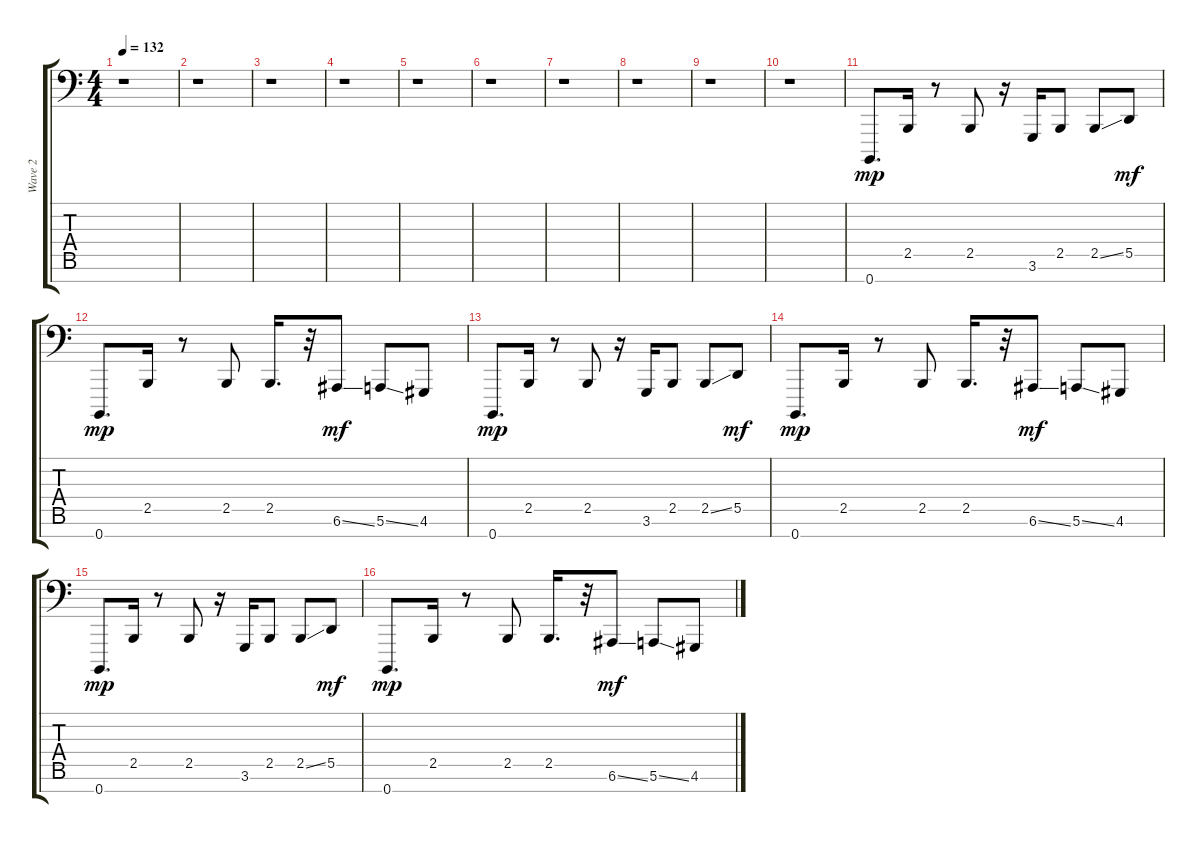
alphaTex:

\track ("Wave 2" "Wave 2") {instrument lead1square}
\staff {score tabs}
\tuning (F3 C3 G2 D2 A1 E1 B0) {hide}
\ts (4 4)
\tempo 132
\clef f4
\ks c
r.1{dy mf} |
r.1 |
r.1 |
r.1 |
r.1 |
r.1 |
r.1 |
r.1 |
r.1 |
r.1 |
0.7.8{d dy mp} 2.5.16 r.8 2.5.8 r.16 3.6.16 2.5.8 2.5{ss}.8 5.5.8{dy mf} |
0.7.8{d dy mp} 2.5.16 r.8 2.5.8 2.5.16{d} r.32 6.6{ss}.8{dy mf} 5.6{ss}.8 4.6.8 |
0.7.8{d dy mp} 2.5.16 r.8 2.5.8 r.16 3.6.16 2.5.8 2.5{ss}.8 5.5.8{dy mf} |
0.7.8{d dy mp} 2.5.16 r.8 2.5.8 2.5.16{d} r.32 6.6{ss}.8{dy mf} 5.6{ss}.8 4.6.8 |
0.7.8{d dy mp} 2.5.16 r.8 2.5.8 r.16 3.6.16 2.5.8 2.5{ss}.8 5.5.8{dy mf} |
0.7.8{d dy mp} 2.5.16 r.8 2.5.8 2.5.16{d} r.32 6.6{ss}.8{dy mf} 5.6{ss}.8 4.6.8
